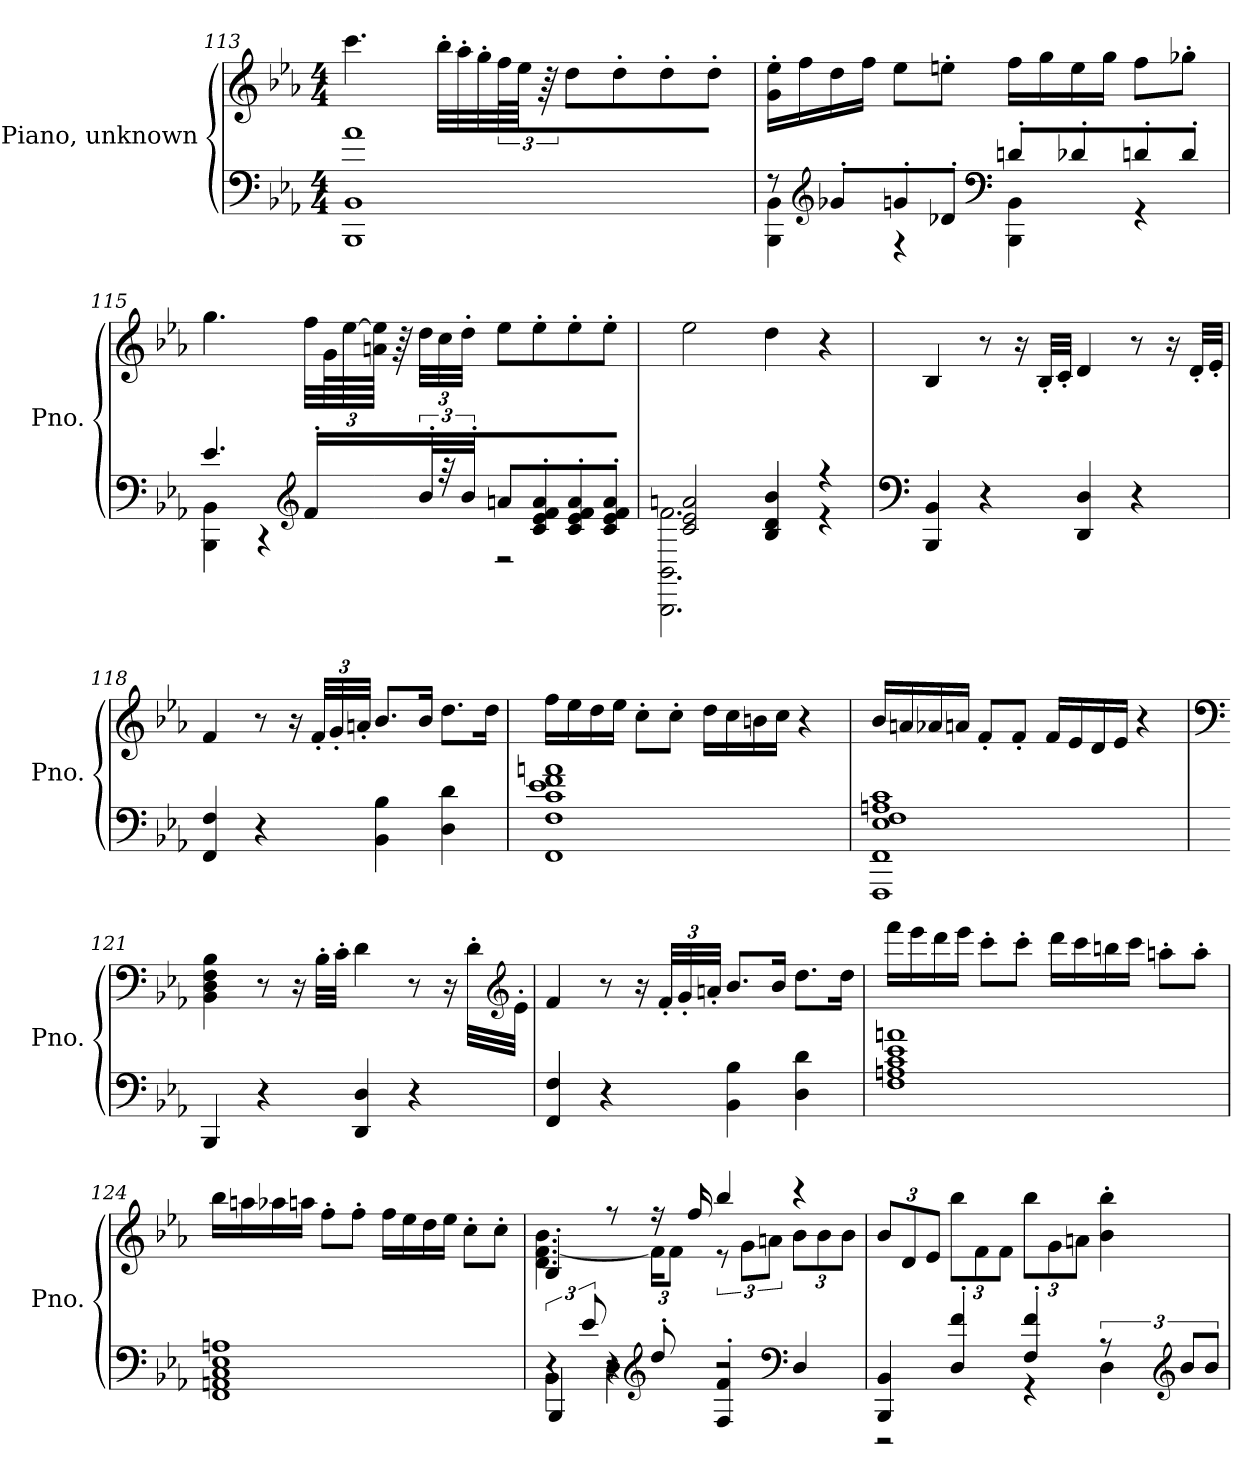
**kern	**kern
*part1	*part1
*staff2	*staff1
*I"Piano, unknown	*
*I'Pno.	*
!!LO:LB:g=z
*clefF4	*clefG2
*k[b-e-a-]	*k[b-e-a-]
*M4/4	*M4/4
=113	=113
1BBB- 1BB- 1a-	4.ccc\
.	32bb-'\LLL
.	32aa-'\
.	32gg'\
.	96ff\L
.	96ee-\JJJJ
.	96r
.	8dd\L
.	8dd'\
.	8dd'\
.	8dd'\J
=114	=114
*^	*
8r	4BBB-\ 4BB-\	16g\' 16ee-\'LL
.	.	16ff\
*clefG2	*	*
8g-X'/L	.	16dd\
.	.	16ff\JJ
8gn'/	4r	8ee-\L
8d-X'/J	.	8een'\J
*clefF4	*	*
8dn'/L	4BBB-\ 4BB-\	16ff\LL
.	.	16gg\
8d-X'/	.	16ee\
.	.	16gg\JJ
8dn'/	4r	8ff\L
8d'/J	.	8gg-X'\J
!!LO:LB:g=z
=115	=115	=115
4.e-/	4BBB-\ 4BB-\	4.gg\
.	4r	.
*clefG2	*	*
*	*	*Xbrackettup
16f'/LL	.	48ff\LLL
.	.	96g\L
*	*	*brackettup
.	.	[96ee-\
.	.	96an\ 96ee-\]JJJJ
.	.	96r
*	*	*Xbrackettup
48b-'/JJk	.	48dd\LLL
48r	.	48cc\
48b-'/	.	48dd'\JJJ
8an/L	2r	8ee-\L
8c/' 8e-/' 8f/' 8a/'	.	8ee-'\
8c/' 8e-/' 8f/' 8a/'	.	8ee-'\
8c/' 8e-/' 8f/' 8a/'J	.	8ee-'\J
=116	=116	=116
2c/ 2e-/ 2an/	2.BBB-\ 2.BB-\ 2.f\	2ee-\
4B-/ 4d/ 4b-/	.	4dd\
4r	4r	4r
*v	*v	*
=117	=117
*clefF4	*
4BBB-/ 4BB-/	4B-/
4r	8r
.	16r
.	32B-'/LLL
.	32c'/JJJ
4DD/ 4D/	4d/
4r	8r
.	16r
.	32d'/LLL
.	32e-'/JJJ
!!LO:LB:g=z
=118	=118
4FF/ 4F/	4f/
4r	8r
.	16r
.	48f'/LLL
.	48g'/
.	48an'/JJJ
4BB-\ 4B-\	8.b-/L
.	16b-/Jk
4D\ 4d\	8.dd\L
.	16dd\Jk
=119	=119
1FF 1F 1c 1e- 1f 1an	16ff\LL
.	16ee-\
.	16dd\
.	16ee-\JJ
.	8cc'\L
.	8cc'\J
.	16dd\LL
.	16cc\
.	16bn\
.	16cc\JJ
.	4r
=120	=120
1FFF 1FF 1E- 1F 1An 1c	16b-/LL
.	16an/
.	16a-X/
.	16an/JJ
.	8f'/L
.	8f'/J
.	16f/LL
.	16e-/
.	16d/
.	16e-/JJ
.	4r
!!LO:LB:g=z
=121	=121
*	*clefF4
4BBB-/	4BB-\ 4D\ 4F\ 4B-\
4r	8r
.	16r
.	32B-'\LLL
.	32c'\JJJ
4DD/ 4D/	4d\
4r	8r
.	16r
.	32d'\LLL
*	*clefG2
.	32e-'\JJJ
=122	=122
4FF/ 4F/	4f/
4r	8r
.	16r
.	48f'/LLL
.	48g'/
.	48an'/JJJ
4BB-\ 4B-\	8.b-/L
.	16b-/Jk
4D\ 4d\	8.dd\L
.	16dd\Jk
=123	=123
1F 1An 1c 1e- 1an	16fff\LL
.	16eee-\
.	16ddd\
.	16eee-\JJ
.	8ccc'\L
.	8ccc'\J
.	16ddd\LL
.	16ccc\
.	16bbn\
.	16ccc\JJ
.	8aan'\L
.	8aa'\J
!!LO:LB:g=z
=124	=124
1FF 1AAn 1C 1E- 1An	16bb-\LL
.	16aan\
.	16aa-X\
.	16aan\JJ
.	8ff'\L
.	8ff'\J
.	16ff\LL
.	16ee-\
.	16dd\
.	16ee-\JJ
.	8cc'\L
.	8cc'\J
=125	=125
*^	*^
*	*^	*	*
6r	4BB-\	4BBB-/	4B-'/	4.d\ [4.f\ 4.b-\
12e-/	.	.	.	.
8r	4D\	4r	8r	.
*clefG2	*	*	*	*
8dd'/	.	.	16r	24f\KL]
.	.	.	.	12f\J
.	.	.	16ff/	.
*	*	*	*	*brackettup
4F/' 4f/'	2r	2r	4bb-/	12r
.	.	.	.	12g\L
.	.	.	.	12an\J
*clefF4	*	*	*	*
*	*	*	*	*Xbrackettup
4D/	.	.	4r	12b-\L
.	.	.	.	12b-\
.	.	.	.	12b-\J
*	*v	*v	*	*
*	*	*v	*v
!!LO:PB:g=z
=126	=126	=126
4BBB-/ 4BB-/	2r	12b-/L
.	.	12d/
.	.	12e-/J
4D/' 4f/'	.	12bb-\L
.	.	12f\
.	.	12f\J
4F/' 4f/'	4r	12bb-\L
.	.	12g\
.	.	12an\J
12r	4D\	4b-\' 4bb-\'
*clefG2	*	*
12b-/L	.	.
12b-/J	.	.
*v	*v	*
=	=
*-	*-
